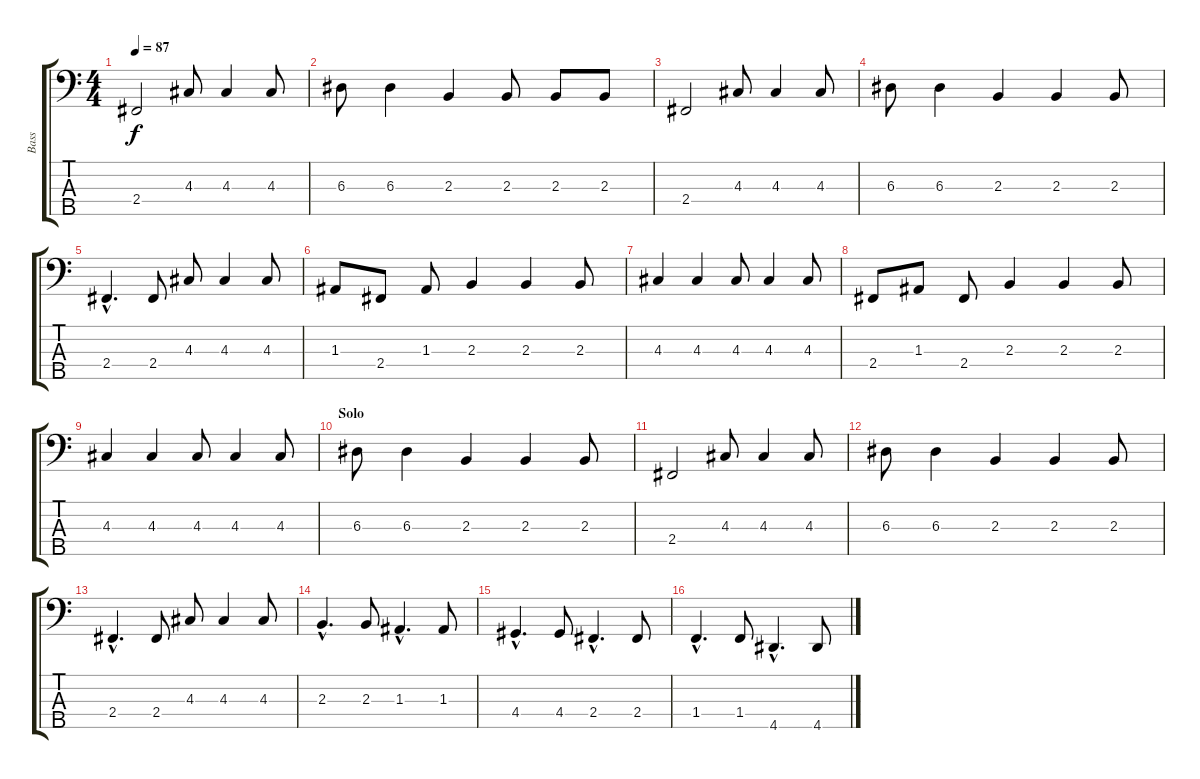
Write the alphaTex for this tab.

\track ("Bass" "Bass") {instrument electricbassfinger}
\staff {score tabs}
\tuning (G2 D2 A1 E1 B0) {hide}
\ts (4 4)
\tempo 87
\clef f4
\ks c
2.4.2{dy f} 4.3.8 4.3.4 4.3.8 |
6.3.8 6.3.4 2.3.4 2.3.8 2.3.8 2.3.8 |
2.4.2 4.3.8 4.3.4 4.3.8 |
6.3.8 6.3.4 2.3.4 2.3.4 2.3.8 |
2.4{hac}.4{d} 2.4.8 4.3.8 4.3.4 4.3.8 |
1.3.8 2.4.8 1.3.8 2.3.4 2.3.4 2.3.8 |
4.3.4 4.3.4 4.3.8 4.3.4 4.3.8 |
2.4.8 1.3.8 2.4.8 2.3.4 2.3.4 2.3.8 |
4.3.4 4.3.4 4.3.8 4.3.4 4.3.8 |
\section ("" "Solo")
6.3.8 6.3.4 2.3.4 2.3.4 2.3.8 |
2.4.2 4.3.8 4.3.4 4.3.8 |
6.3.8 6.3.4 2.3.4 2.3.4 2.3.8 |
2.4{hac}.4{d} 2.4.8 4.3.8 4.3.4 4.3.8 |
2.3{hac}.4{d} 2.3.8 1.3{hac}.4{d} 1.3.8 |
4.4{hac}.4{d} 4.4.8 2.4{hac}.4{d} 2.4.8 |
1.4{hac}.4{d} 1.4.8 4.5{hac}.4{d} 4.5.8
